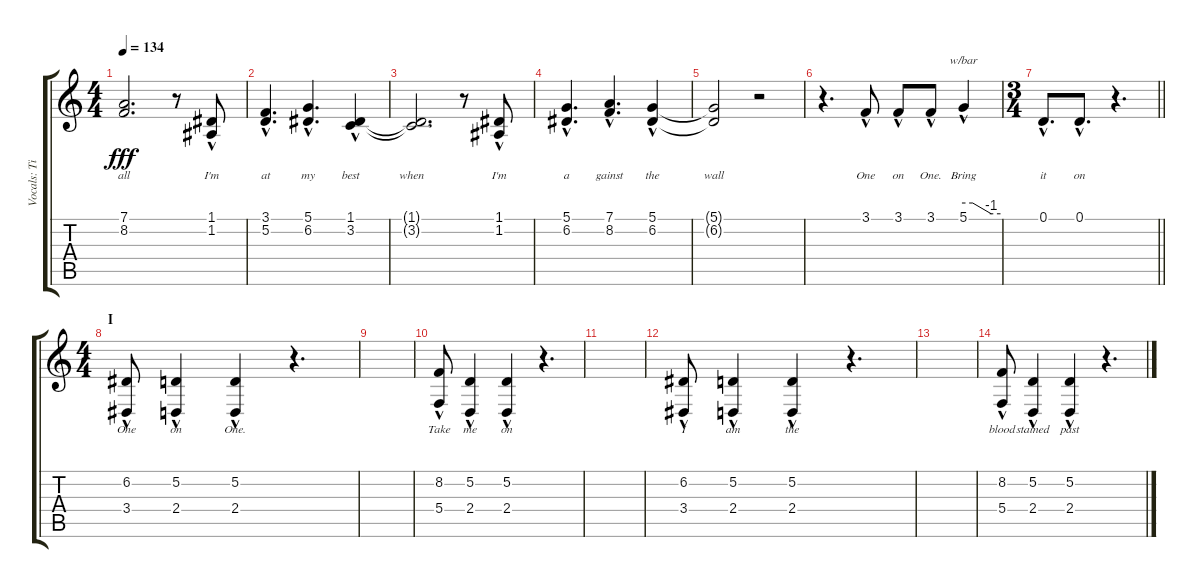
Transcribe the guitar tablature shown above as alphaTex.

\track ("Vocals: Tim" "Vocals: Ti") {instrument lead2sawtooth}
\staff {score tabs}
\tuning (D4 A3 F3 C3 G2 D2) {hide}
\ts (4 4)
\tempo 134
\clef g2
\ks c
(7.1{t} 8.2{t}).2{d lyrics (0 "all") lyrics (1 "") lyrics (2 "") lyrics (3 "") lyrics (4 "") dy fff} r.8 (1.1{hac} 1.2{hac}).8{lyrics (0 "I'm") lyrics (1 "") lyrics (2 "") lyrics (3 "") lyrics (4 "")} |
(3.1{hac} 5.2{hac}).4{d lyrics (0 "at") lyrics (1 "") lyrics (2 "") lyrics (3 "") lyrics (4 "")} (5.1{hac} 6.2{hac}).4{d lyrics (0 "my") lyrics (1 "") lyrics (2 "") lyrics (3 "") lyrics (4 "")} (1.1{hac} 3.2{hac}).4{lyrics (0 "best") lyrics (1 "") lyrics (2 "") lyrics (3 "") lyrics (4 "")} |
(1.1{t} 3.2{t}).2{d lyrics (0 "when") lyrics (1 "") lyrics (2 "") lyrics (3 "") lyrics (4 "")} r.8 (1.1{hac} 1.2{hac}).8{lyrics (0 "I'm") lyrics (1 "") lyrics (2 "") lyrics (3 "") lyrics (4 "")} |
(5.1{hac} 6.2{hac}).4{d lyrics (0 "a") lyrics (1 "") lyrics (2 "") lyrics (3 "") lyrics (4 "")} (7.1{hac} 8.2{hac}).4{d lyrics (0 "gainst") lyrics (1 "") lyrics (2 "") lyrics (3 "") lyrics (4 "")} (5.1{hac} 6.2{hac}).4{lyrics (0 "the") lyrics (1 "") lyrics (2 "") lyrics (3 "") lyrics (4 "")} |
(5.1{t} 6.2{t}).2{lyrics (0 "wall") lyrics (1 "") lyrics (2 "") lyrics (3 "") lyrics (4 "")} r.2 |
r.4{d} 3.1{hac}.8{lyrics (0 "One") lyrics (1 "") lyrics (2 "") lyrics (3 "") lyrics (4 "")} 3.1{hac}.8{lyrics (0 "on") lyrics (1 "") lyrics (2 "") lyrics (3 "") lyrics (4 "")} 3.1{hac}.8{lyrics (0 "One.") lyrics (1 "") lyrics (2 "") lyrics (3 "") lyrics (4 "")} 5.1{hac}.4{tbe (custom default 0 0 15 0 45 -4 60 -4) lyrics (0 "Bring") lyrics (1 "") lyrics (2 "") lyrics (3 "") lyrics (4 "")} |
\ts (3 4)
\barLineRight lightlight
0.1{hac}.8{d lyrics (0 "it") lyrics (1 "") lyrics (2 "") lyrics (3 "") lyrics (4 "")} 0.1{hac}.8{d lyrics (0 "on") lyrics (1 "") lyrics (2 "") lyrics (3 "") lyrics (4 "")} r.4{d} |
\ts (4 4)
\section ("" "I")
(6.2{hac} 3.4{hac}).8{lyrics (0 "One") lyrics (1 "") lyrics (2 "") lyrics (3 "") lyrics (4 "")} (5.2{hac} 2.4{hac}).4{lyrics (0 "on") lyrics (1 "") lyrics (2 "") lyrics (3 "") lyrics (4 "")} (5.2{hac} 2.4{hac}).4{lyrics (0 "One.") lyrics (1 "") lyrics (2 "") lyrics (3 "") lyrics (4 "")} r.4{d} |
|
(8.2{hac} 5.4{hac}).8{lyrics (0 "Take") lyrics (1 "") lyrics (2 "") lyrics (3 "") lyrics (4 "")} (5.2{hac} 2.4{hac}).4{lyrics (0 "me") lyrics (1 "") lyrics (2 "") lyrics (3 "") lyrics (4 "")} (5.2{hac} 2.4{hac}).4{lyrics (0 "on") lyrics (1 "") lyrics (2 "") lyrics (3 "") lyrics (4 "")} r.4{d} |
|
(6.2{hac} 3.4{hac}).8{lyrics (0 "I") lyrics (1 "") lyrics (2 "") lyrics (3 "") lyrics (4 "")} (5.2{hac} 2.4{hac}).4{lyrics (0 "am") lyrics (1 "") lyrics (2 "") lyrics (3 "") lyrics (4 "")} (5.2{hac} 2.4{hac}).4{lyrics (0 "the") lyrics (1 "") lyrics (2 "") lyrics (3 "") lyrics (4 "")} r.4{d} |
|
(8.2{hac} 5.4{hac}).8{lyrics (0 "blood") lyrics (1 "") lyrics (2 "") lyrics (3 "") lyrics (4 "")} (5.2{hac} 2.4{hac}).4{lyrics (0 "stained") lyrics (1 "") lyrics (2 "") lyrics (3 "") lyrics (4 "")} (5.2{hac} 2.4{hac}).4{lyrics (0 "past") lyrics (1 "") lyrics (2 "") lyrics (3 "") lyrics (4 "")} r.4{d}
